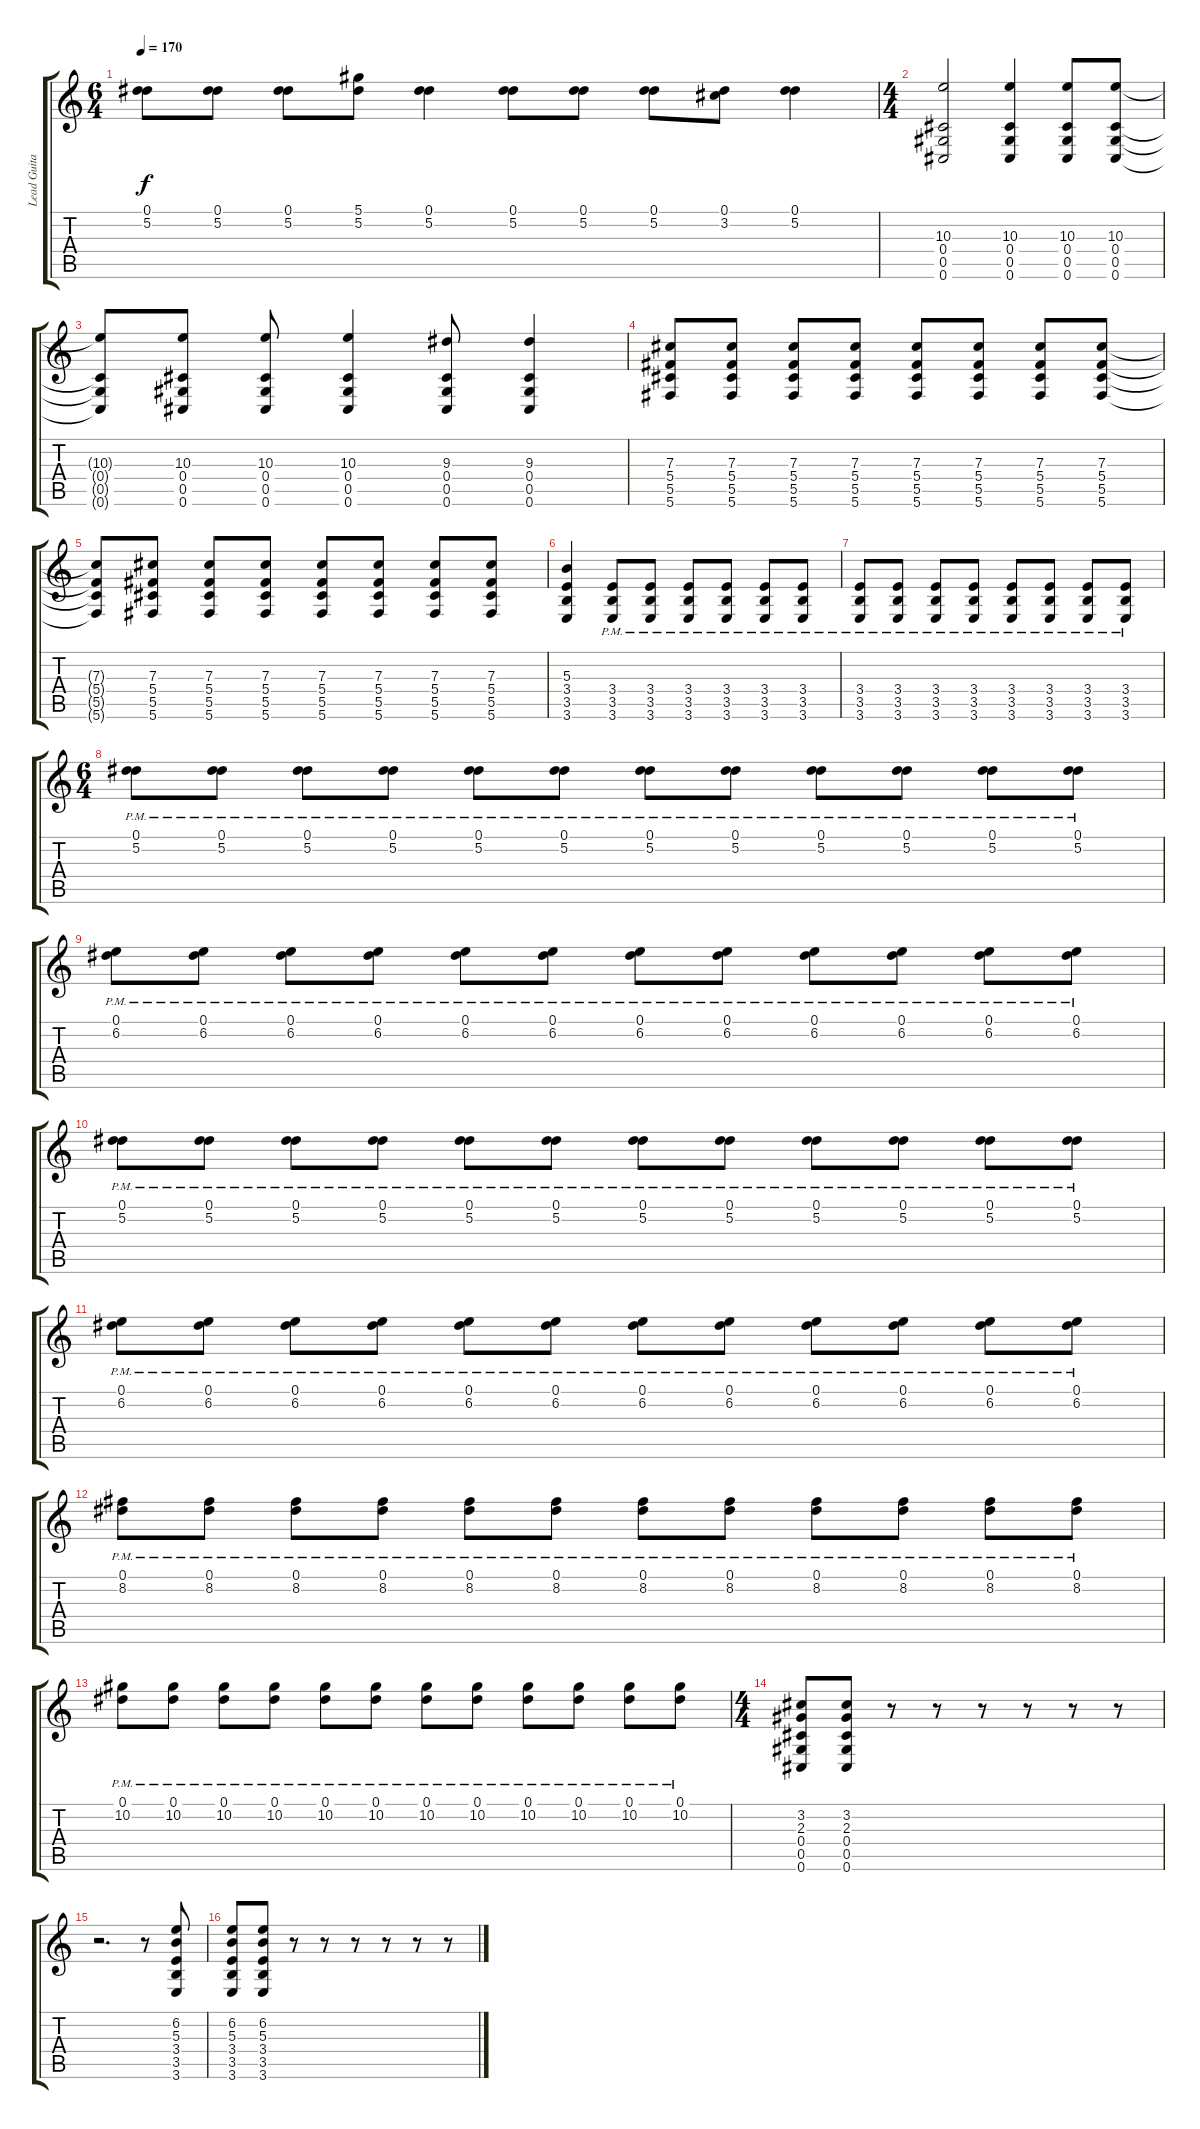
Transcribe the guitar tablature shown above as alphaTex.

\track ("Lead Guitar" "Lead Guita") {instrument distortionguitar}
\staff {score tabs}
\tuning (Eb4 Bb3 Gb3 Db3 Ab2 Db2) {hide}
\ts (6 4)
\tempo 170
\clef g2
\ks c
(0.1 5.2).8{dy f} (0.1 5.2).8 (0.1 5.2).8 (5.1 5.2).8 (0.1 5.2).4 (0.1 5.2).8 (0.1 5.2).8 (0.1 5.2).8 (0.1 3.2).8 (0.1 5.2).4 |
\ts (4 4)
(10.3 0.4 0.5 0.6).2{instrument distortionguitar} (10.3 0.4 0.5 0.6).4 (10.3 0.4 0.5 0.6).8 (10.3 0.4 0.5 0.6).8 |
(10.3{t} 0.4{t} 0.5{t} 0.6{t}).8 (10.3 0.4 0.5 0.6).8 (10.3 0.4 0.5 0.6).8 (10.3 0.4 0.5 0.6).4 (9.3 0.4 0.5 0.6).8 (9.3 0.4 0.5 0.6).4 |
(7.3 5.4 5.5 5.6).8 (7.3 5.4 5.5 5.6).8 (7.3 5.4 5.5 5.6).8 (7.3 5.4 5.5 5.6).8 (7.3 5.4 5.5 5.6).8 (7.3 5.4 5.5 5.6).8 (7.3 5.4 5.5 5.6).8 (7.3 5.4 5.5 5.6).8 |
(7.3{t} 5.4{t} 5.5{t} 5.6{t}).8 (7.3 5.4 5.5 5.6).8 (7.3 5.4 5.5 5.6).8 (7.3 5.4 5.5 5.6).8 (7.3 5.4 5.5 5.6).8 (7.3 5.4 5.5 5.6).8 (7.3 5.4 5.5 5.6).8 (7.3 5.4 5.5 5.6).8 |
(5.3 3.4 3.5 3.6).4 (3.4{pm} 3.5{pm} 3.6{pm}).8 (3.4{pm} 3.5{pm} 3.6{pm}).8 (3.4{pm} 3.5{pm} 3.6{pm}).8 (3.4{pm} 3.5{pm} 3.6{pm}).8 (3.4{pm} 3.5{pm} 3.6{pm}).8 (3.4{pm} 3.5{pm} 3.6{pm}).8 |
(3.4{pm} 3.5{pm} 3.6{pm}).8 (3.4{pm} 3.5{pm} 3.6{pm}).8 (3.4{pm} 3.5{pm} 3.6{pm}).8 (3.4{pm} 3.5{pm} 3.6{pm}).8 (3.4{pm} 3.5{pm} 3.6{pm}).8 (3.4{pm} 3.5{pm} 3.6{pm}).8 (3.4{pm} 3.5{pm} 3.6{pm}).8 (3.4{pm} 3.5{pm} 3.6{pm}).8 |
\ts (6 4)
(0.1{pm} 5.2{pm}).8 (0.1{pm} 5.2{pm}).8 (0.1{pm} 5.2{pm}).8 (0.1{pm} 5.2{pm}).8 (0.1{pm} 5.2{pm}).8 (0.1{pm} 5.2{pm}).8 (0.1{pm} 5.2{pm}).8 (0.1{pm} 5.2{pm}).8 (0.1{pm} 5.2{pm}).8 (0.1{pm} 5.2{pm}).8 (0.1{pm} 5.2{pm}).8 (0.1{pm} 5.2{pm}).8 |
(0.1{pm} 6.2).8 (0.1{pm} 6.2).8 (0.1{pm} 6.2).8 (0.1{pm} 6.2).8 (0.1{pm} 6.2).8 (0.1{pm} 6.2).8 (0.1{pm} 6.2).8 (0.1{pm} 6.2).8 (0.1{pm} 6.2).8 (0.1{pm} 6.2).8 (0.1{pm} 6.2).8 (0.1{pm} 6.2).8 |
(0.1{pm} 5.2{pm}).8 (0.1{pm} 5.2{pm}).8 (0.1{pm} 5.2{pm}).8 (0.1{pm} 5.2{pm}).8 (0.1{pm} 5.2{pm}).8 (0.1{pm} 5.2{pm}).8 (0.1{pm} 5.2{pm}).8 (0.1{pm} 5.2{pm}).8 (0.1{pm} 5.2{pm}).8 (0.1{pm} 5.2{pm}).8 (0.1{pm} 5.2{pm}).8 (0.1{pm} 5.2{pm}).8 |
(0.1{pm} 6.2).8 (0.1{pm} 6.2).8 (0.1{pm} 6.2).8 (0.1{pm} 6.2).8 (0.1{pm} 6.2).8 (0.1{pm} 6.2).8 (0.1{pm} 6.2).8 (0.1{pm} 6.2).8 (0.1{pm} 6.2).8 (0.1{pm} 6.2).8 (0.1{pm} 6.2).8 (0.1{pm} 6.2).8 |
(0.1{pm} 8.2{pm}).8 (0.1{pm} 8.2{pm}).8 (0.1{pm} 8.2{pm}).8 (0.1{pm} 8.2{pm}).8 (0.1{pm} 8.2{pm}).8 (0.1{pm} 8.2{pm}).8 (0.1{pm} 8.2{pm}).8 (0.1{pm} 8.2{pm}).8 (0.1{pm} 8.2{pm}).8 (0.1{pm} 8.2{pm}).8 (0.1{pm} 8.2{pm}).8 (0.1{pm} 8.2{pm}).8 |
(0.1{pm} 10.2).8 (0.1{pm} 10.2).8 (0.1{pm} 10.2).8 (0.1{pm} 10.2).8 (0.1{pm} 10.2).8 (0.1{pm} 10.2).8 (0.1{pm} 10.2).8 (0.1{pm} 10.2).8 (0.1{pm} 10.2).8 (0.1{pm} 10.2).8 (0.1{pm} 10.2).8 (0.1{pm} 10.2).8 |
\ts (4 4)
(3.2 2.3 0.4 0.5 0.6).8 (3.2 2.3 0.4 0.5 0.6).8 r.8 r.8 r.8 r.8 r.8 r.8 |
r.2{d} r.8 (6.2 5.3 3.4 3.5 3.6).8 |
(6.2 5.3 3.4 3.5 3.6).8 (6.2 5.3 3.4 3.5 3.6).8 r.8 r.8 r.8 r.8 r.8 r.8
